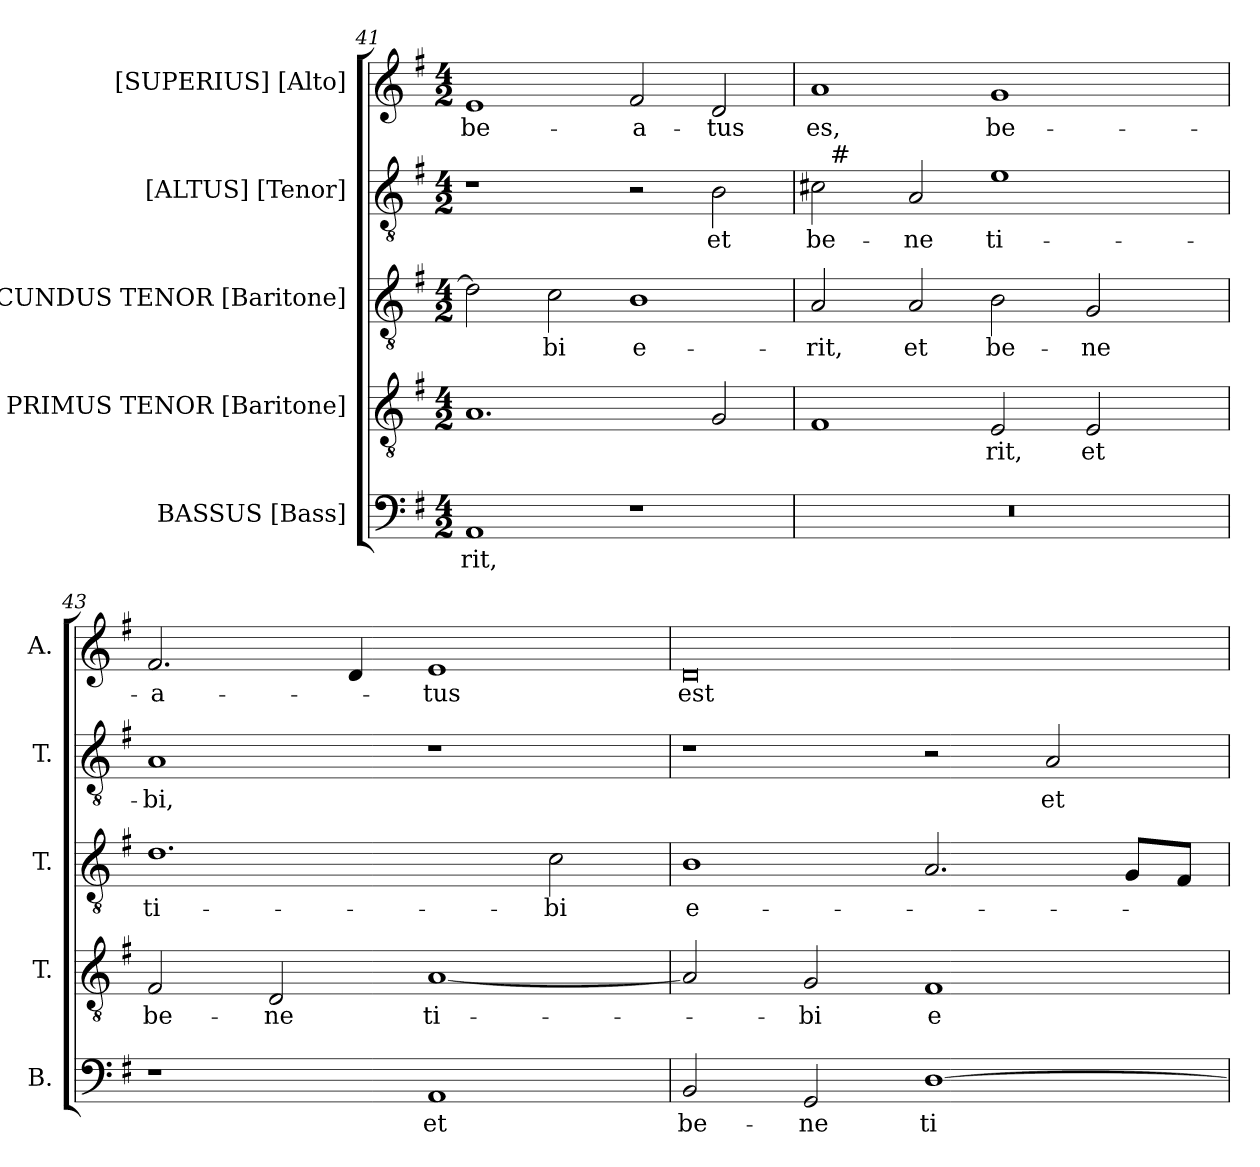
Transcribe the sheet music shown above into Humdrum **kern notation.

**kern	**text	**kern	**text	**kern	**text	**kern	**text	**kern	**text
*part5	*part5	*part4	*part4	*part3	*part3	*part2	*part2	*part1	*part1
*staff5	*staff5	*staff4	*staff4	*staff3	*staff3	*staff2	*staff2	*staff1	*staff1
*I"BASSUS [Bass]	*	*I"PRIMUS TENOR [Baritone]	*	*I"SECUNDUS TENOR [Baritone]	*	*I"[ALTUS] [Tenor]	*	*I"[SUPERIUS] [Alto]	*
*I'B.	*	*I'T.	*	*I'T.	*	*I'T.	*	*I'A.	*
!!LO:PB:g=z
*clefF4	*	*clefGv2	*	*clefGv2	*	*clefGv2	*	*clefG2	*
*	*	*ITrd7c12	*	*ITrd7c12	*	*ITrd7c12	*	*	*
*k[f#]	*	*k[f#]	*	*k[f#]	*	*k[f#]	*	*k[f#]	*
*G:	*	*G:	*	*G:	*	*G:	*	*G:	*
*M4/2	*	*M4/2	*	*M4/2	*	*M4/2	*	*M4/2	*
=41	=41	=41	=41	=41	=41	=41	=41	=41	=41
!	!LO:LY:b:color=#000000	!	!	!	!	!	!	!	!
!	!	!	!	!	!	!	!	!	!LO:LY:b:color=#000000
1AAi	-rit,	1.AAi	.	2Di\]	.	1r	.	1ei	be-
!	!	!	!	!	!LO:LY:b:color=#000000	!	!	!	!
.	.	.	.	2Ci\	-bi	.	.	.	.
!	!	!	!	!	!LO:LY:b:color=#000000	!	!	!	!
!	!	!	!	!	!	!	!	!	!LO:LY:b:color=#000000
1r	.	.	.	1BBi	e-	2r	.	2f#i/	-a-
!	!	!	!	!	!	!	!LO:LY:b:color=#000000	!	!
!	!	!	!	!	!	!	!	!	!LO:LY:b:color=#000000
.	.	2GGi/	.	.	.	2BBi\	et	2di/	-tus
=42	=42	=42	=42	=42	=42	=42	=42	=42	=42
!LO:N:vis=1	!	!	!	!	!	!	!	!	!
!	!	!	!	!	!LO:LY:b:color=#000000	!	!	!	!
!	!	!	!	!	!	!	!LO:LY:b:color=#000000	!	!
!	!	!	!	!	!	!	!	!	!LO:LY:b:color=#000000
*	*	*	*	*	*	*^	*	*	*
0r	.	1FF#i	.	2AAi/	-rit,	2C#i\	32ryy	be-	1ai	es,
.	.	.	.	.	.	.	256ryy	.	.	.
!	!	!	!	!	!	!	!LO:TX:a:t=#	!	!	!
.	.	.	.	.	.	.	1ryy	.	.	.
!	!	!	!	!	!LO:LY:b:color=#000000	!	!	!	!	!
!	!	!	!	!	!	!	!	!LO:LY:b:color=#000000	!	!
.	.	.	.	2AAi/	et	2AAi/	.	-ne	.	.
!	!	!	!LO:LY:b:color=#000000	!	!	!	!	!	!	!
!	!	!	!	!	!LO:LY:b:color=#000000	!	!	!	!	!
!	!	!	!	!	!	!	!	!LO:LY:b:color=#000000	!	!
!	!	!	!	!	!	!	!	!	!	!LO:LY:b:color=#000000
.	.	2EEi/	-rit,	2BBi\	be-	1Ei	.	ti-	1gi	be-
.	.	.	.	.	.	.	2ryy	.	.	.
!	!	!	!LO:LY:b:color=#000000	!	!	!	!	!	!	!
!	!	!	!	!	!LO:LY:b:color=#000000	!	!	!	!	!
.	.	2EEi/	et	2GGi/	-ne	.	.	.	.	.
.	.	.	.	.	.	.	4ryy	.	.	.
.	.	.	.	.	.	.	8ryy	.	.	.
.	.	.	.	.	.	.	16ryy	.	.	.
.	.	.	.	.	.	.	64..ryy	.	.	.
*	*	*	*	*	*	*v	*v	*	*	*
=43	=43	=43	=43	=43	=43	=43	=43	=43	=43
*	*	*	*	*	*	*^	*	*	*
!	!	!	!LO:LY:b:color=#000000	!	!	!	!	!	!	!
*	*	*	*	*	*	*v	*v	*	*	*
*	*	*	*	*	*	*^	*	*	*
!	!	!	!	!	!LO:LY:b:color=#000000	!	!	!	!	!
*	*	*	*	*	*	*v	*v	*	*	*
*	*	*	*	*	*	*^	*	*	*
!	!	!	!	!	!	!	!	!LO:LY:b:color=#000000	!	!
*	*	*	*	*	*	*v	*v	*	*	*
*	*	*	*	*	*	*^	*	*	*
!	!	!	!	!	!	!	!	!	!	!LO:LY:b:color=#000000
*	*	*	*	*	*	*v	*v	*	*	*
1r	.	2FF#i/	be-	1.Di	ti-	1AAi	-bi,	2.f#i/	-a-
!	!	!	!LO:LY:b:color=#000000	!	!	!	!	!	!
.	.	2DDi/	-ne	.	.	.	.	.	.
.	.	.	.	.	.	.	.	4di/	.
!	!LO:LY:b:color=#000000	!	!	!	!	!	!	!	!
!	!	!	!LO:LY:b:color=#000000	!	!	!	!	!	!
!	!	!	!	!	!	!	!	!	!LO:LY:b:color=#000000
1AAi	et	[1AAi	ti-	.	.	1r	.	1ei	-tus
!	!	!	!	!	!LO:LY:b:color=#000000	!	!	!	!
.	.	.	.	2Ci\	-bi	.	.	.	.
=44	=44	=44	=44	=44	=44	=44	=44	=44	=44
!	!LO:LY:b:color=#000000	!	!	!	!	!	!	!	!
!	!	!	!	!	!LO:LY:b:color=#000000	!	!	!	!
!	!	!	!	!	!	!	!	!	!LO:LY:b:color=#000000
2BBi/	be-	2AAi/]	.	1BBi	e-	1r	.	0di	est
!	!LO:LY:b:color=#000000	!	!	!	!	!	!	!	!
!	!	!	!LO:LY:b:color=#000000	!	!	!	!	!	!
2GGi/	-ne	2GGi/	-bi	.	.	.	.	.	.
!	!LO:LY:b:color=#000000	!	!	!	!	!	!	!	!
!	!	!	!LO:LY:b:color=#000000	!	!	!	!	!	!
[1Di	ti-	1FF#i	e-	2.AAi/	.	2r	.	.	.
!	!	!	!	!	!	!	!LO:LY:b:color=#000000	!	!
.	.	.	.	.	.	2AAi/	et	.	.
.	.	.	.	8GGi/L	.	.	.	.	.
.	.	.	.	8FF#i/J	.	.	.	.	.
=	=	=	=	=	=	=	=	=	=
*-	*-	*-	*-	*-	*-	*-	*-	*-	*-
